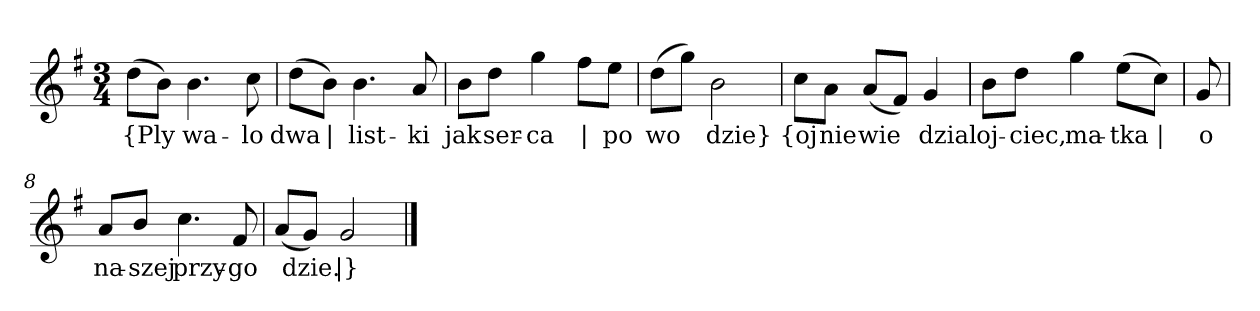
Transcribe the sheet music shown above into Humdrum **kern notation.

**kern	**text
*part1	*part1
*staff1	*staff1
*clefG2	*
*k[f#]	*
*G:	*
*M3/4	*
=	=
(8dd\L	{Ply
8b\J)	--
4.b	-wa-
8cc	-lo
=2	=2
(8dd\L	dwa
8b\J)	|
4.b	list-
8a	-ki
=3	=3
8b\L	jak
8dd\J	ser-
4gg	-ca
8ff#\L	|
8ee\J	po
=4	=4
(8dd\L	wo
8gg\J)	--
2b	-dzie}
=5y	=5y
8cc\L	{oj
8a\J	nie
(8a/L	wie
8f#/J)	--
4g	-dzial
=6	=6
8b\L	oj-
8dd\J	-ciec,
4gg	ma-
(8ee\L	-tka
8cc\J)	|
=7y	=7y
8g	o
=8	=8
8a/L	na-
8b/J	-szej
4.cc	przy-
8f#	-go
=9	=9
(8a/L	--
8g/J)	-dzie.
2g	|}
==	==
*-	*-
